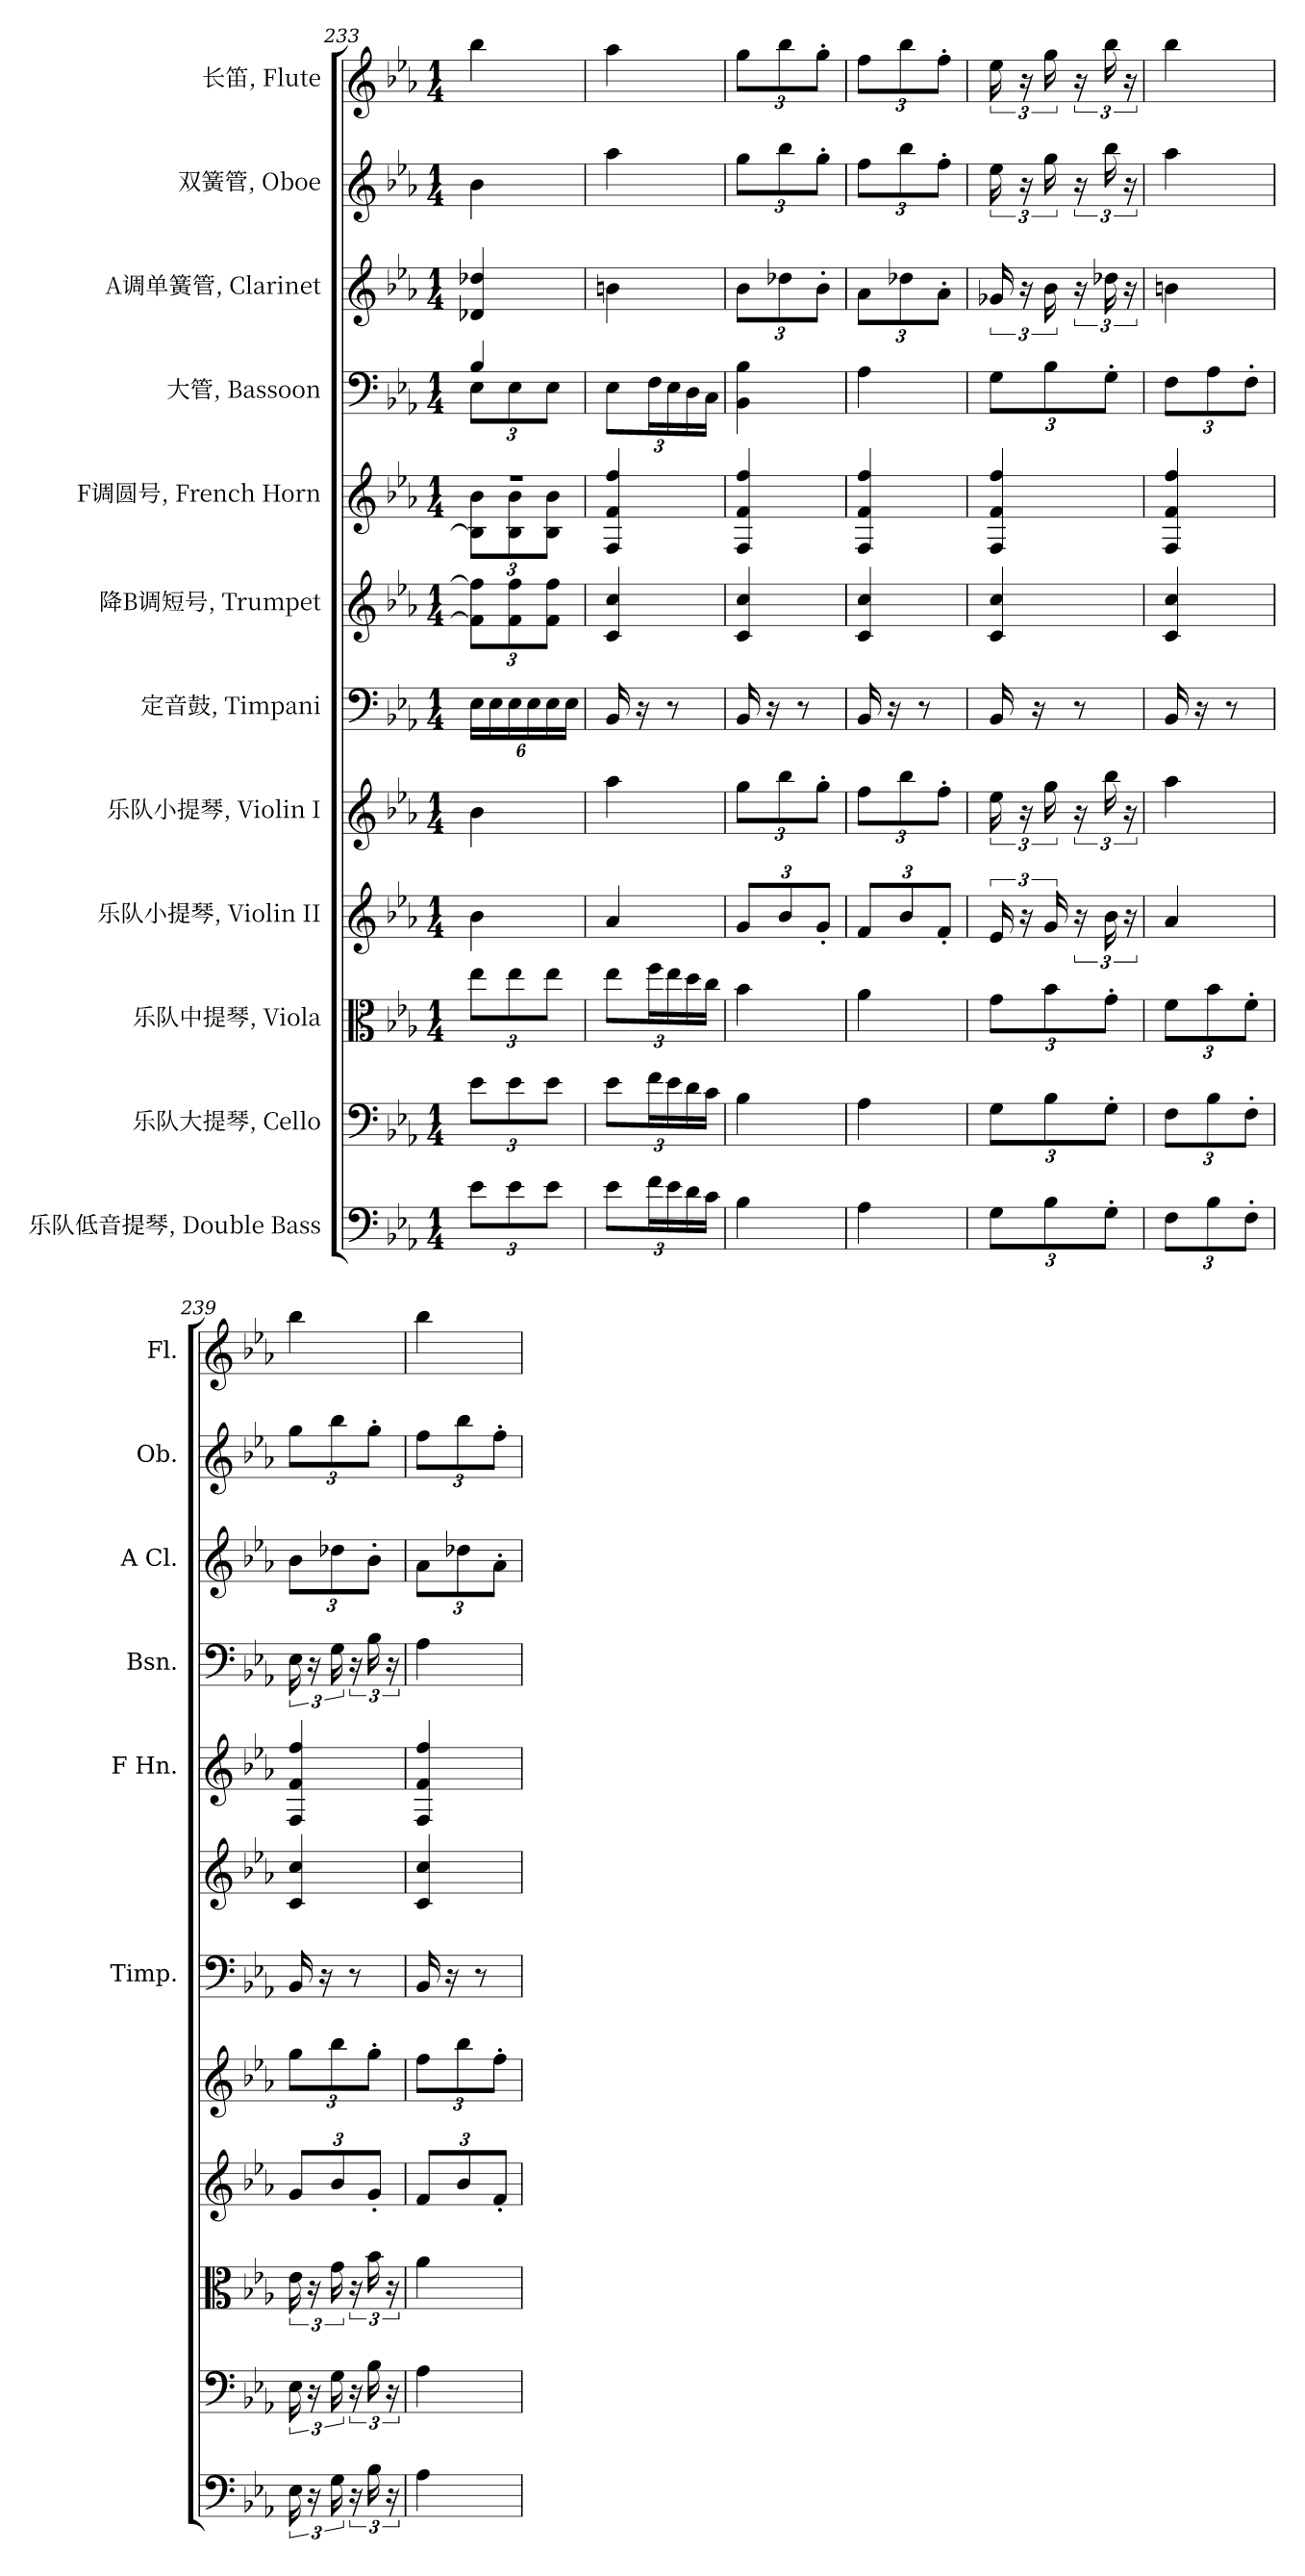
**kern	**kern	**kern	**kern	**kern	**kern	**kern	**kern	**kern	**kern	**kern	**kern
*part12	*part11	*part10	*part9	*part8	*part7	*part6	*part5	*part4	*part3	*part2	*part1
*staff12	*staff11	*staff10	*staff9	*staff8	*staff7	*staff6	*staff5	*staff4	*staff3	*staff2	*staff1
*I"乐队低音提琴, Double Bass	*I"乐队大提琴, Cello	*I"乐队中提琴, Viola	*I"乐队小提琴, Violin II	*I"乐队小提琴, Violin I	*I"定音鼓, Timpani	*I"降B调短号, Trumpet	*I"F调圆号, French Horn	*I"大管, Bassoon	*I"A调单簧管, Clarinet	*I"双簧管, Oboe	*I"长笛, Flute
*	*	*	*	*	*I'Timp.	*	*I'F Hn.	*I'Bsn.	*I'A Cl.	*I'Ob.	*I'Fl.
!!LO:PB:g=z
*clefF4	*clefF4	*clefC3	*clefG2	*clefG2	*clefF4	*clefG2	*clefG2	*clefF4	*clefG2	*clefG2	*clefG2
*ITrd7c12	*	*	*	*	*	*ITrd1c2	*ITrd4c7	*	*ITrd2c3	*	*
*k[b-e-a-]	*k[b-e-a-]	*k[b-e-a-]	*k[b-e-a-]	*k[b-e-a-]	*k[b-e-a-]	*k[b-e-a-d-g-]	*k[b-e-a-d-]	*k[b-e-a-]	*k[]	*k[b-e-a-]	*k[b-e-a-]
*M1/4	*M1/4	*M1/4	*M1/4	*M1/4	*M1/4	*M1/4	*M1/4	*M1/4	*M1/4	*M1/4	*M1/4
=233	=233	=233	=233	=233	=233	=233	=233	=233	=233	=233	=233
*	*	*	*	*	*	*	*^	*^	*	*	*
*Xbrackettup	*Xbrackettup	*Xbrackettup	*	*	*Xbrackettup	*Xbrackettup	*	*Xbrackettup	*	*Xbrackettup	*	*	*
12E-\L	12e-\L	12ee-\L	4b-\	4b-\	24E-\LL	12e-\] 12ee-\]L	4r	12E-\] 12e-\L	4B-/	12E-\L	4B-X/ 4b-X/	4b-\	4bb-\
.	.	.	.	.	24E-\	.	.	.	.	.	.	.	.
12E-\	12e-\	12ee-\	.	.	24E-\	12e-\ 12ee-\	.	12E-\ 12e-\	.	12E-\	.	.	.
.	.	.	.	.	24E-\	.	.	.	.	.	.	.	.
12E-\J	12e-\J	12ee-\J	.	.	24E-\	12e-\ 12ee-\J	.	12E-\ 12e-\J	.	12E-\J	.	.	.
.	.	.	.	.	24E-\JJ	.	.	.	.	.	.	.	.
*	*	*	*	*	*	*	*v	*v	*	*	*	*	*
*	*	*	*	*	*	*	*	*v	*v	*	*	*
=234	=234	=234	=234	=234	=234	=234	=234	=234	=234	=234	=234
12E-\L	12e-\L	12ee-\L	4a-/	4aa-\	16BB-/	4B-/ 4b-/	4BB-/ 4B-/ 4b-/	12E-\L	4g#X\	4aa-\	4aa-\
.	.	.	.	.	16r	.	.	.	.	.	.
24F\L	24f\L	24ff\L	.	.	.	.	.	24F\L	.	.	.
24E-\	24e-\	24ee-\	.	.	8r	.	.	24E-\	.	.	.
24D\	24d\	24dd\	.	.	.	.	.	24D\	.	.	.
24C\JJ	24c\JJ	24cc\JJ	.	.	.	.	.	24C\JJ	.	.	.
=235	=235	=235	=235	=235	=235	=235	=235	=235	=235	=235	=235
*	*	*	*Xbrackettup	*Xbrackettup	*	*	*	*	*Xbrackettup	*Xbrackettup	*Xbrackettup
4BB-\	4B-\	4b-\	12g/L	12gg\L	16BB-/	4B-/ 4b-/	4BB-/ 4B-/ 4b-/	4BB-\ 4B-\	12g\L	12gg\L	12gg\L
.	.	.	.	.	16r	.	.	.	.	.	.
.	.	.	12b-/	12bb-\	.	.	.	.	12b-X\	12bb-\	12bb-\
.	.	.	.	.	8r	.	.	.	.	.	.
.	.	.	12g'/J	12gg'\J	.	.	.	.	12g'\J	12gg'\J	12gg'\J
=236	=236	=236	=236	=236	=236	=236	=236	=236	=236	=236	=236
4AA-\	4A-\	4a-\	12f/L	12ff\L	16BB-/	4B-/ 4b-/	4BB-/ 4B-/ 4b-/	4A-\	12f\L	12ff\L	12ff\L
.	.	.	.	.	16r	.	.	.	.	.	.
.	.	.	12b-/	12bb-\	.	.	.	.	12b-X\	12bb-\	12bb-\
.	.	.	.	.	8r	.	.	.	.	.	.
.	.	.	12f'/J	12ff'\J	.	.	.	.	12f'\J	12ff'\J	12ff'\J
=237	=237	=237	=237	=237	=237	=237	=237	=237	=237	=237	=237
*	*	*	*brackettup	*brackettup	*	*	*	*	*brackettup	*brackettup	*brackettup
12GG\L	12G\L	12g\L	24e-/	24ee-\	16BB-/	4B-/ 4b-/	4BB-/ 4B-/ 4b-/	12G\L	24e-X/	24ee-\	24ee-\
.	.	.	24r	24r	.	.	.	.	24r	24r	24r
.	.	.	.	.	16r	.	.	.	.	.	.
12BB-\	12B-\	12b-\	24g/	24gg\	.	.	.	12B-\	24g\	24gg\	24gg\
.	.	.	24r	24r	8r	.	.	.	24r	24r	24r
12GG'\J	12G'\J	12g'\J	24b-\	24bb-\	.	.	.	12G'\J	24b-X\	24bb-\	24bb-\
.	.	.	24r	24r	.	.	.	.	24r	24r	24r
=238	=238	=238	=238	=238	=238	=238	=238	=238	=238	=238	=238
12FF\L	12F\L	12f\L	4a-/	4aa-\	16BB-/	4B-/ 4b-/	4BB-/ 4B-/ 4b-/	12F\L	4g#X\	4aa-\	4bb-\
.	.	.	.	.	16r	.	.	.	.	.	.
12BB-\	12B-\	12b-\	.	.	.	.	.	12A-\	.	.	.
.	.	.	.	.	8r	.	.	.	.	.	.
12FF'\J	12F'\J	12f'\J	.	.	.	.	.	12F'\J	.	.	.
!!LO:PB:g=z
=239	=239	=239	=239	=239	=239	=239	=239	=239	=239	=239	=239
*brackettup	*brackettup	*brackettup	*Xbrackettup	*Xbrackettup	*	*	*	*brackettup	*Xbrackettup	*Xbrackettup	*
24EE-\	24E-\	24e-\	12g/L	12gg\L	16BB-/	4B-/ 4b-/	4BB-/ 4B-/ 4b-/	24E-\	12g\L	12gg\L	4bb-\
24r	24r	24r	.	.	.	.	.	24r	.	.	.
.	.	.	.	.	16r	.	.	.	.	.	.
24GG\	24G\	24g\	12b-/	12bb-\	.	.	.	24G\	12b-X\	12bb-\	.
24r	24r	24r	.	.	8r	.	.	24r	.	.	.
24BB-\	24B-\	24b-\	12g'/J	12gg'\J	.	.	.	24B-\	12g'\J	12gg'\J	.
24r	24r	24r	.	.	.	.	.	24r	.	.	.
=240	=240	=240	=240	=240	=240	=240	=240	=240	=240	=240	=240
4AA-\	4A-\	4a-\	12f/L	12ff\L	16BB-/	4B-/ 4b-/	4BB-/ 4B-/ 4b-/	4A-\	12f\L	12ff\L	4bb-\
.	.	.	.	.	16r	.	.	.	.	.	.
.	.	.	12b-/	12bb-\	.	.	.	.	12b-X\	12bb-\	.
.	.	.	.	.	8r	.	.	.	.	.	.
.	.	.	12f'/J	12ff'\J	.	.	.	.	12f'\J	12ff'\J	.
=	=	=	=	=	=	=	=	=	=	=	=
*-	*-	*-	*-	*-	*-	*-	*-	*-	*-	*-	*-
